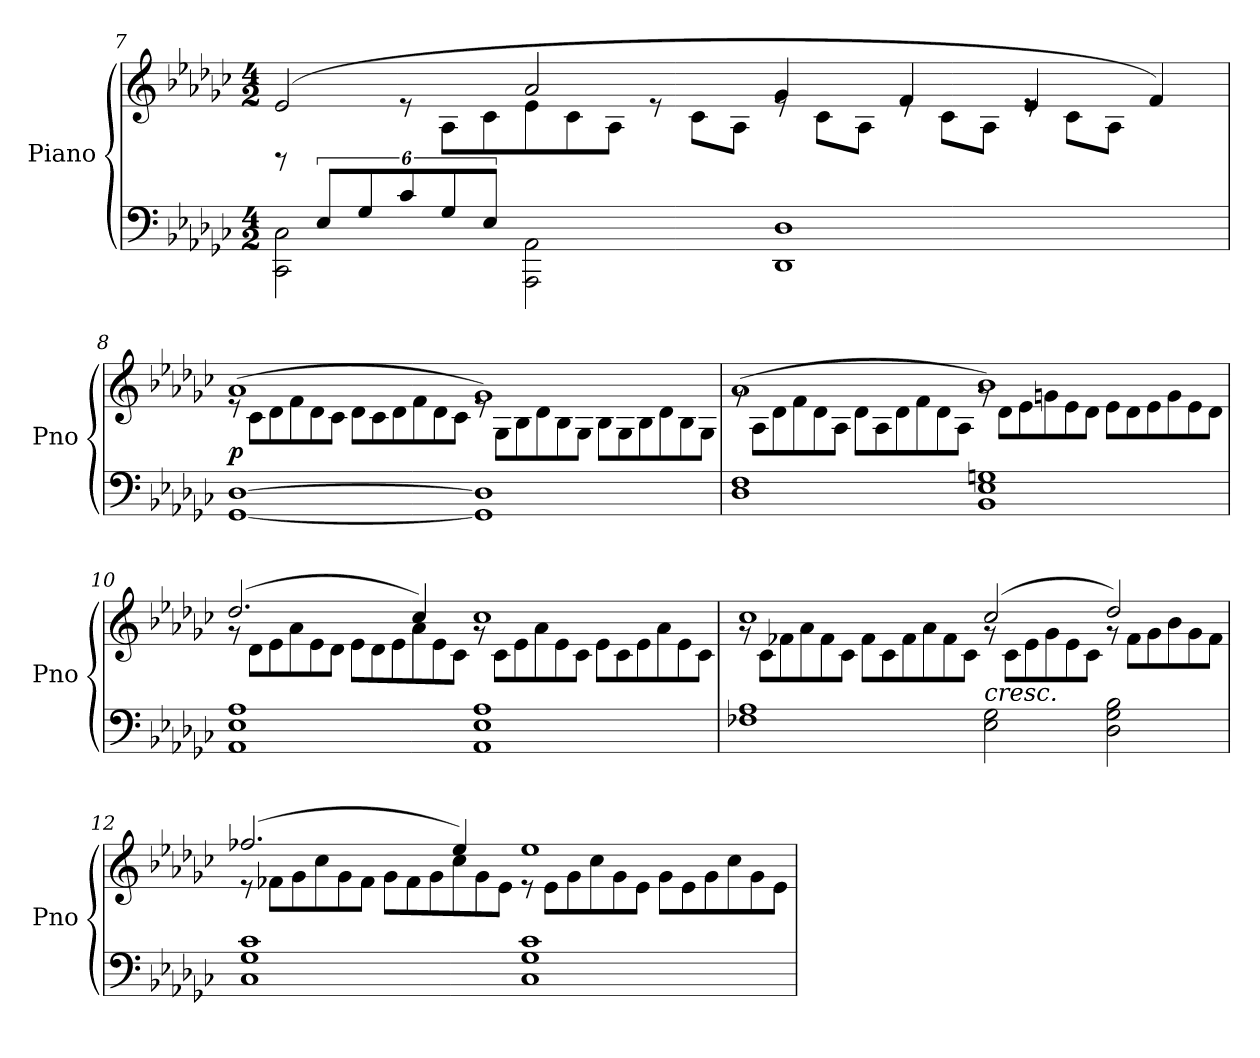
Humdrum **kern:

**kern	**kern	**dynam
*part1	*part1	*part1
*staff2	*staff1	*staff1/2
*I"Piano	*	*
*I'Pno	*	*
!!LO:LB:g=z
*clefF4	*clefG2	*
*k[b-e-a-d-g-c-]	*k[b-e-a-d-g-c-]	*
*M4/2	*M4/2	*
=7	=7	=7
*^	*^	*
*	*	*	*Xtuplet	*
12ryy	2CC-\ 2C-\	(>2e-/	12rBB	.
12E-/L	.	.	12%5ryy	.
12G-/	.	.	.	.
12c-/	.	.	.	.
12G-/	.	.	.	.
12E-/J	.	.	.	.
1.ryy	2AAA-\ 2AA-\	2a-/	12re	.
.	.	.	12A-\L	.
.	.	.	12c-\	.
.	.	.	12e-\	.
.	.	.	12c-\	.
.	.	.	12A-\J	.
.	1DD- 1D-	4g-/	12re	.
.	.	.	12c-\L	.
.	.	.	12A-\J	.
.	.	4f/	12re	.
.	.	.	12c-\L	.
.	.	.	12A-\J	.
.	.	4e-/	12re	.
.	.	.	12c-\L	.
.	.	.	12A-\J	.
.	.	4f/)	12re	.
.	.	.	12c-\L	.
.	.	.	12A-\J	.
*v	*v	*	*	*
!!LO:LB:g=z	!!
=8	=8	=8	=8
!	!	!	!LO:DY:b
[1GG- [1D-	(1a-	12re	p
.	.	12c-\L	.
.	.	12d-\	.
.	.	12f\	.
.	.	12d-\	.
.	.	12c-\J	.
.	.	12d-\L	.
.	.	12c-\	.
.	.	12d-\	.
.	.	12f\	.
.	.	12d-\	.
.	.	12c-\J	.
1GG-] 1D-]	1g-)	12re	.
.	.	12G-\L	.
.	.	12B-\	.
.	.	12d-\	.
.	.	12B-\	.
.	.	12G-\J	.
.	.	12B-\L	.
.	.	12G-\	.
.	.	12B-\	.
.	.	12d-\	.
.	.	12B-\	.
.	.	12G-\J	.
!!LO:LB:g=z	!!
=9	=9	=9	=9
1D- 1F	(1a-	12rg	.
.	.	12A-\L	.
.	.	12d-\	.
.	.	12f\	.
.	.	12d-\	.
.	.	12A-\J	.
.	.	12d-\L	.
.	.	12A-\	.
.	.	12d-\	.
.	.	12f\	.
.	.	12d-\	.
.	.	12A-\J	.
1BB- 1E- 1Gn	1b-)	12rg	.
.	.	12d-\L	.
.	.	12e-\	.
.	.	12gn\	.
.	.	12e-\	.
.	.	12d-\J	.
.	.	12e-\L	.
.	.	12d-\	.
.	.	12e-\	.
.	.	12g\	.
.	.	12e-\	.
.	.	12d-\J	.
=10	=10	=10	=10
1AA- 1E- 1A-	(2.dd-/	12rg	.
.	.	12d-\L	.
.	.	12e-\	.
.	.	12a-\	.
.	.	12e-\	.
.	.	12d-\J	.
.	.	12e-\L	.
.	.	12d-\	.
.	.	12e-\	.
.	4cc-/)	12a-\	.
.	.	12e-\	.
.	.	12c-\J	.
1AA- 1E- 1A-	1cc-	12rg	.
.	.	12c-\L	.
.	.	12e-\	.
.	.	12a-\	.
.	.	12e-\	.
.	.	12c-\J	.
.	.	12e-\L	.
.	.	12c-\	.
.	.	12e-\	.
.	.	12a-\	.
.	.	12e-\	.
.	.	12c-\J	.
!!LO:PB:g=z	!!
=11	=11	=11	=11
1F-X 1A-	1cc-	12rg	.
.	.	12c-\L	.
.	.	12f-X\	.
.	.	12a-\	.
.	.	12f-\	.
.	.	12c-\J	.
.	.	12f-\L	.
.	.	12c-\	.
.	.	12f-\	.
.	.	12a-\	.
.	.	12f-\	.
.	.	12c-\J	.
!	!LO:TX:b:i:t=cresc.	!	!
2E-\ 2G-\	(2cc-/	12rg	.
.	.	12c-\L	.
.	.	12e-\	.
.	.	12g-\	.
.	.	12e-\	.
.	.	12c-\J	.
2D-\ 2G-\ 2B-\	2dd-/)	12rg	.
.	.	12f-\L	.
.	.	12g-\	.
.	.	12b-\	.
.	.	12g-\	.
.	.	12f-\J	.
=12	=12	=12	=12
1C- 1G- 1c-	(2.ff-X/	12r	.
.	.	12f-X\L	.
.	.	12g-\	.
.	.	12cc-\	.
.	.	12g-\	.
.	.	12f-\J	.
.	.	12g-\L	.
.	.	12f-\	.
.	.	12g-\	.
.	4ee-/)	12cc-\	.
.	.	12g-\	.
.	.	12e-\J	.
1C- 1G- 1c-	1ee-	12r	.
.	.	12e-\L	.
.	.	12g-\	.
.	.	12cc-\	.
.	.	12g-\	.
.	.	12e-\J	.
.	.	12g-\L	.
.	.	12e-\	.
.	.	12g-\	.
.	.	12cc-\	.
.	.	12g-\	.
.	.	12e-\J	.
*	*v	*v	*
=	=	=
*-	*-	*-
